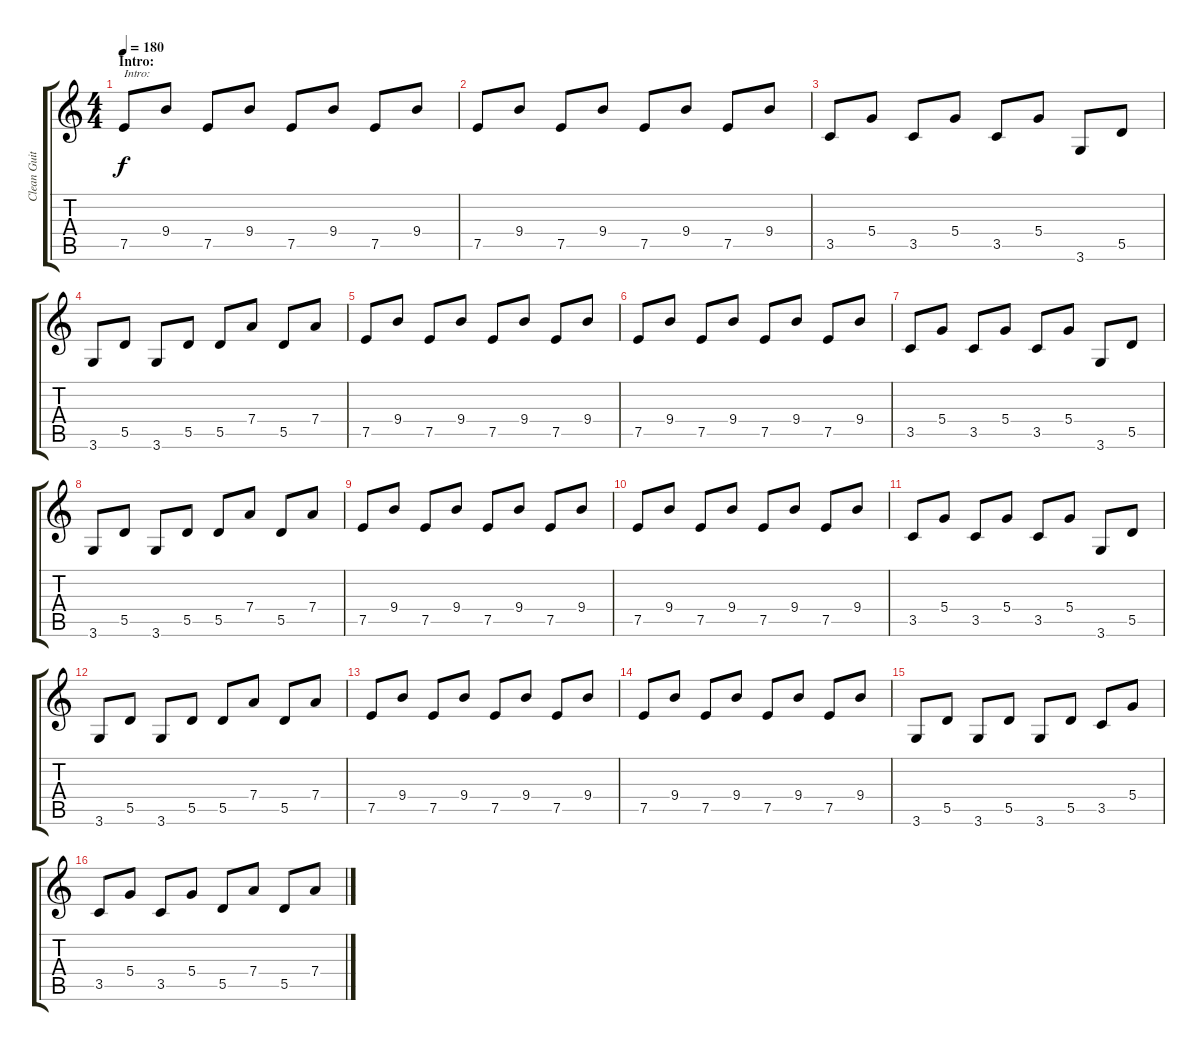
\track ("Clean Guitar" "Clean Guit") {instrument electricguitarclean}
\staff {score tabs}
\tuning (E4 B3 G3 D3 A2 E2) {hide}
\ts (4 4)
\section ("" "Intro:")
\tempo 180
\tempo 160
\tempo 180
\clef g2
\ks c
7.5.8{txt "Intro:" dy f instrument electricguitarclean} 9.4.8 7.5.8 9.4.8 7.5.8 9.4.8 7.5.8 9.4.8 |
7.5.8 9.4.8 7.5.8 9.4.8 7.5.8 9.4.8 7.5.8 9.4.8 |
3.5.8 5.4.8 3.5.8 5.4.8 3.5.8 5.4.8 3.6.8 5.5.8 |
3.6.8 5.5.8 3.6.8 5.5.8 5.5.8 7.4.8 5.5.8 7.4.8 |
7.5.8 9.4.8 7.5.8 9.4.8 7.5.8 9.4.8 7.5.8 9.4.8 |
7.5.8 9.4.8 7.5.8 9.4.8 7.5.8 9.4.8 7.5.8 9.4.8 |
3.5.8 5.4.8 3.5.8 5.4.8 3.5.8 5.4.8 3.6.8 5.5.8 |
3.6.8 5.5.8 3.6.8 5.5.8 5.5.8 7.4.8 5.5.8 7.4.8 |
7.5.8 9.4.8 7.5.8 9.4.8 7.5.8 9.4.8 7.5.8 9.4.8 |
7.5.8 9.4.8 7.5.8 9.4.8 7.5.8 9.4.8 7.5.8 9.4.8 |
3.5.8 5.4.8 3.5.8 5.4.8 3.5.8 5.4.8 3.6.8 5.5.8 |
3.6.8 5.5.8 3.6.8 5.5.8 5.5.8 7.4.8 5.5.8 7.4.8 |
7.5.8 9.4.8 7.5.8 9.4.8 7.5.8 9.4.8 7.5.8 9.4.8 |
7.5.8 9.4.8 7.5.8 9.4.8 7.5.8 9.4.8 7.5.8 9.4.8 |
3.6.8 5.5.8 3.6.8 5.5.8 3.6.8 5.5.8 3.5.8 5.4.8 |
3.5.8 5.4.8 3.5.8 5.4.8 5.5.8 7.4.8 5.5.8 7.4.8
